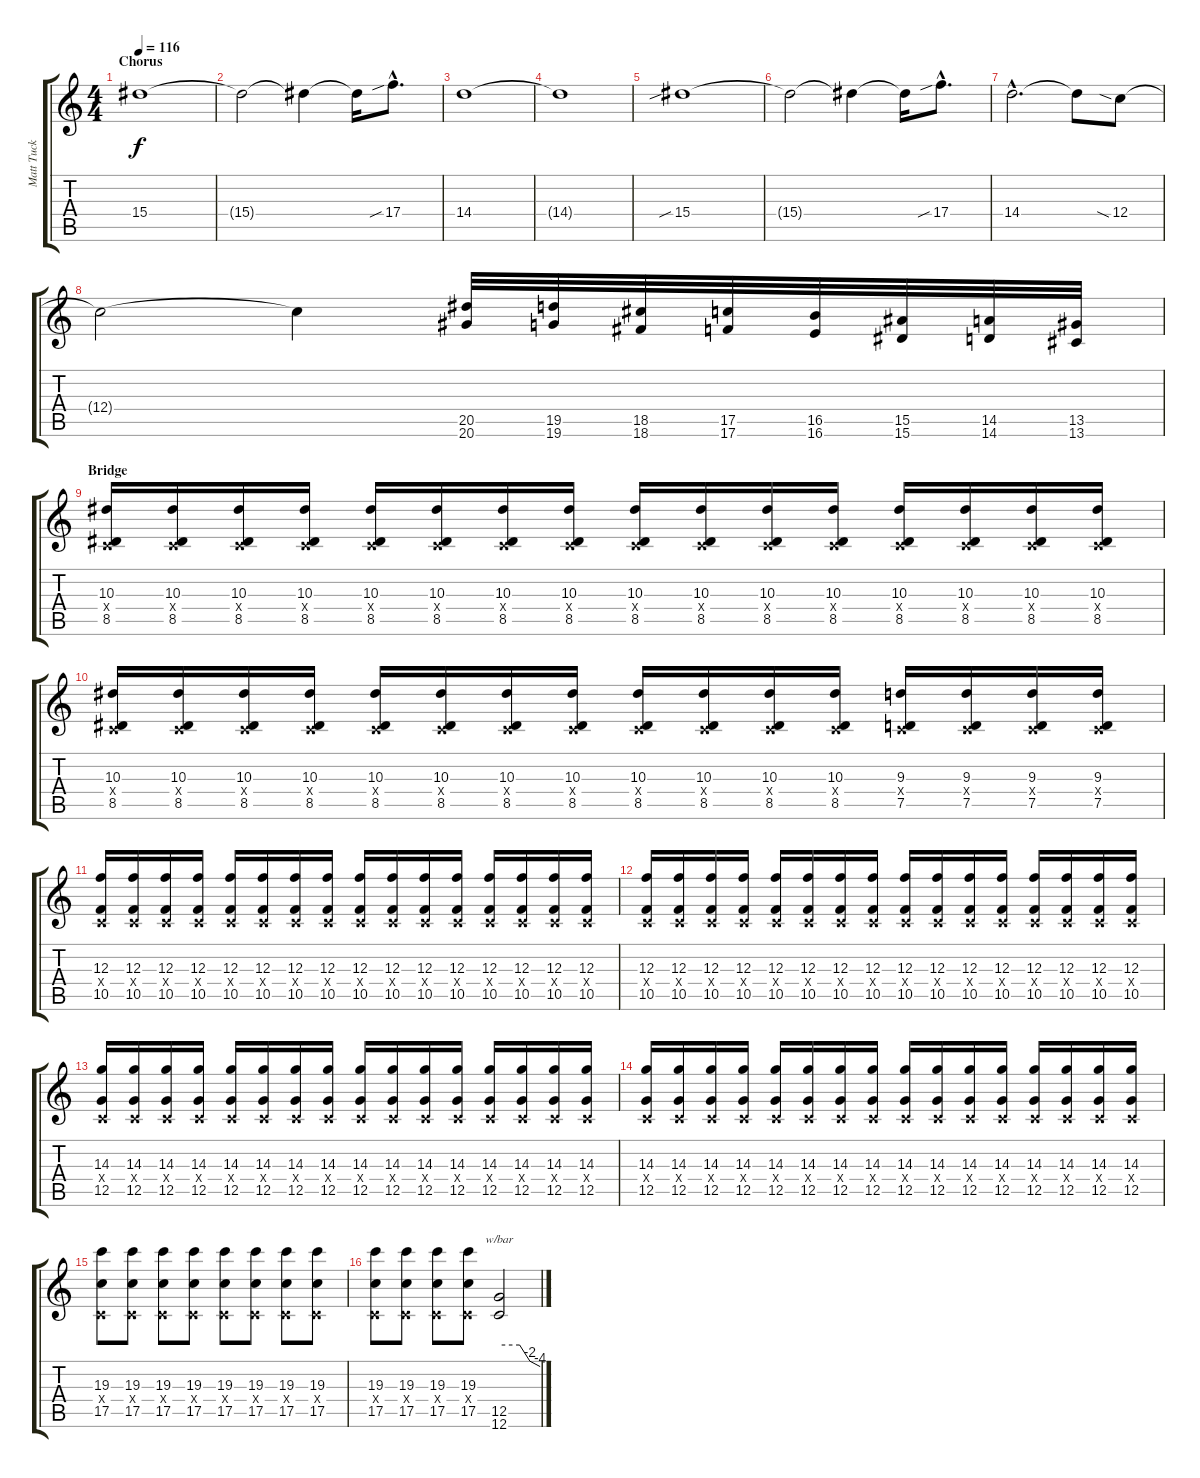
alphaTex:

\track ("Matt Tuck" "Matt Tuck") {instrument electricguitarclean}
\staff {score tabs}
\tuning (D4 A3 F3 C3 G2 C2) {hide}
\ts (4 4)
\section ("" "Chorus")
\tempo 116
\clef g2
\ks c
15.4.1{dy f instrument distortionguitar} |
15.4{t}.2 15.4{t}.4 15.4{t}.16 17.4{sib hac}.8{d} |
14.4.1 |
14.4{t}.1 |
15.4{sib}.1 |
15.4{t}.2 15.4{t}.4 15.4{t}.16 17.4{sib hac}.8{d} |
14.4{hac}.2{d} 14.4{t}.8 12.4{sia}.8 |
12.4{t}.2 12.4{t}.4 (20.5 20.6).32{instrument guitarfretnoise} (19.5 19.6).32 (18.5 18.6).32 (17.5 17.6).32 (16.5 16.6).32 (15.5 15.6).32 (14.5 14.6).32 (13.5 13.6).32 |
\section ("" "Bridge")
(10.3 0.4{x} 8.5).16{balance 0 instrument distortionguitar} (10.3 0.4{x} 8.5).16 (10.3 0.4{x} 8.5).16 (10.3 0.4{x} 8.5).16 (10.3 0.4{x} 8.5).16 (10.3 0.4{x} 8.5).16 (10.3 0.4{x} 8.5).16 (10.3 0.4{x} 8.5).16 (10.3 0.4{x} 8.5).16 (10.3 0.4{x} 8.5).16 (10.3 0.4{x} 8.5).16 (10.3 0.4{x} 8.5).16 (10.3 0.4{x} 8.5).16 (10.3 0.4{x} 8.5).16 (10.3 0.4{x} 8.5).16 (10.3 0.4{x} 8.5).16 |
(10.3 0.4{x} 8.5).16 (10.3 0.4{x} 8.5).16 (10.3 0.4{x} 8.5).16 (10.3 0.4{x} 8.5).16 (10.3 0.4{x} 8.5).16 (10.3 0.4{x} 8.5).16 (10.3 0.4{x} 8.5).16 (10.3 0.4{x} 8.5).16 (10.3 0.4{x} 8.5).16 (10.3 0.4{x} 8.5).16 (10.3 0.4{x} 8.5).16 (10.3 0.4{x} 8.5).16 (9.3 0.4{x} 7.5).16 (9.3 0.4{x} 7.5).16 (9.3 0.4{x} 7.5).16 (9.3 0.4{x} 7.5).16 |
(12.3 0.4{x} 10.5).16 (12.3 0.4{x} 10.5).16 (12.3 0.4{x} 10.5).16 (12.3 0.4{x} 10.5).16 (12.3 0.4{x} 10.5).16 (12.3 0.4{x} 10.5).16 (12.3 0.4{x} 10.5).16 (12.3 0.4{x} 10.5).16 (12.3 0.4{x} 10.5).16 (12.3 0.4{x} 10.5).16 (12.3 0.4{x} 10.5).16 (12.3 0.4{x} 10.5).16 (12.3 0.4{x} 10.5).16 (12.3 0.4{x} 10.5).16 (12.3 0.4{x} 10.5).16 (12.3 0.4{x} 10.5).16 |
(12.3 0.4{x} 10.5).16 (12.3 0.4{x} 10.5).16 (12.3 0.4{x} 10.5).16 (12.3 0.4{x} 10.5).16 (12.3 0.4{x} 10.5).16 (12.3 0.4{x} 10.5).16 (12.3 0.4{x} 10.5).16 (12.3 0.4{x} 10.5).16 (12.3 0.4{x} 10.5).16 (12.3 0.4{x} 10.5).16 (12.3 0.4{x} 10.5).16 (12.3 0.4{x} 10.5).16 (12.3 0.4{x} 10.5).16 (12.3 0.4{x} 10.5).16 (12.3 0.4{x} 10.5).16 (12.3 0.4{x} 10.5).16 |
(14.3 0.4{x} 12.5).16 (14.3 0.4{x} 12.5).16 (14.3 0.4{x} 12.5).16 (14.3 0.4{x} 12.5).16 (14.3 0.4{x} 12.5).16 (14.3 0.4{x} 12.5).16 (14.3 0.4{x} 12.5).16 (14.3 0.4{x} 12.5).16 (14.3 0.4{x} 12.5).16 (14.3 0.4{x} 12.5).16 (14.3 0.4{x} 12.5).16 (14.3 0.4{x} 12.5).16 (14.3 0.4{x} 12.5).16 (14.3 0.4{x} 12.5).16 (14.3 0.4{x} 12.5).16 (14.3 0.4{x} 12.5).16 |
(14.3 0.4{x} 12.5).16 (14.3 0.4{x} 12.5).16 (14.3 0.4{x} 12.5).16 (14.3 0.4{x} 12.5).16 (14.3 0.4{x} 12.5).16 (14.3 0.4{x} 12.5).16 (14.3 0.4{x} 12.5).16 (14.3 0.4{x} 12.5).16 (14.3 0.4{x} 12.5).16 (14.3 0.4{x} 12.5).16 (14.3 0.4{x} 12.5).16 (14.3 0.4{x} 12.5).16 (14.3 0.4{x} 12.5).16 (14.3 0.4{x} 12.5).16 (14.3 0.4{x} 12.5).16 (14.3 0.4{x} 12.5).16 |
(19.3 0.4{x} 17.5).8 (19.3 0.4{x} 17.5).8 (19.3 0.4{x} 17.5).8 (19.3 0.4{x} 17.5).8 (19.3 0.4{x} 17.5).8 (19.3 0.4{x} 17.5).8 (19.3 0.4{x} 17.5).8 (19.3 0.4{x} 17.5).8 |
(19.3 0.4{x} 17.5).8 (19.3 0.4{x} 17.5).8 (19.3 0.4{x} 17.5).8 (19.3 0.4{x} 17.5).8 (12.5 12.6).2{tbe (custom default 0 0 30 0 45 -8 60 -16)}
